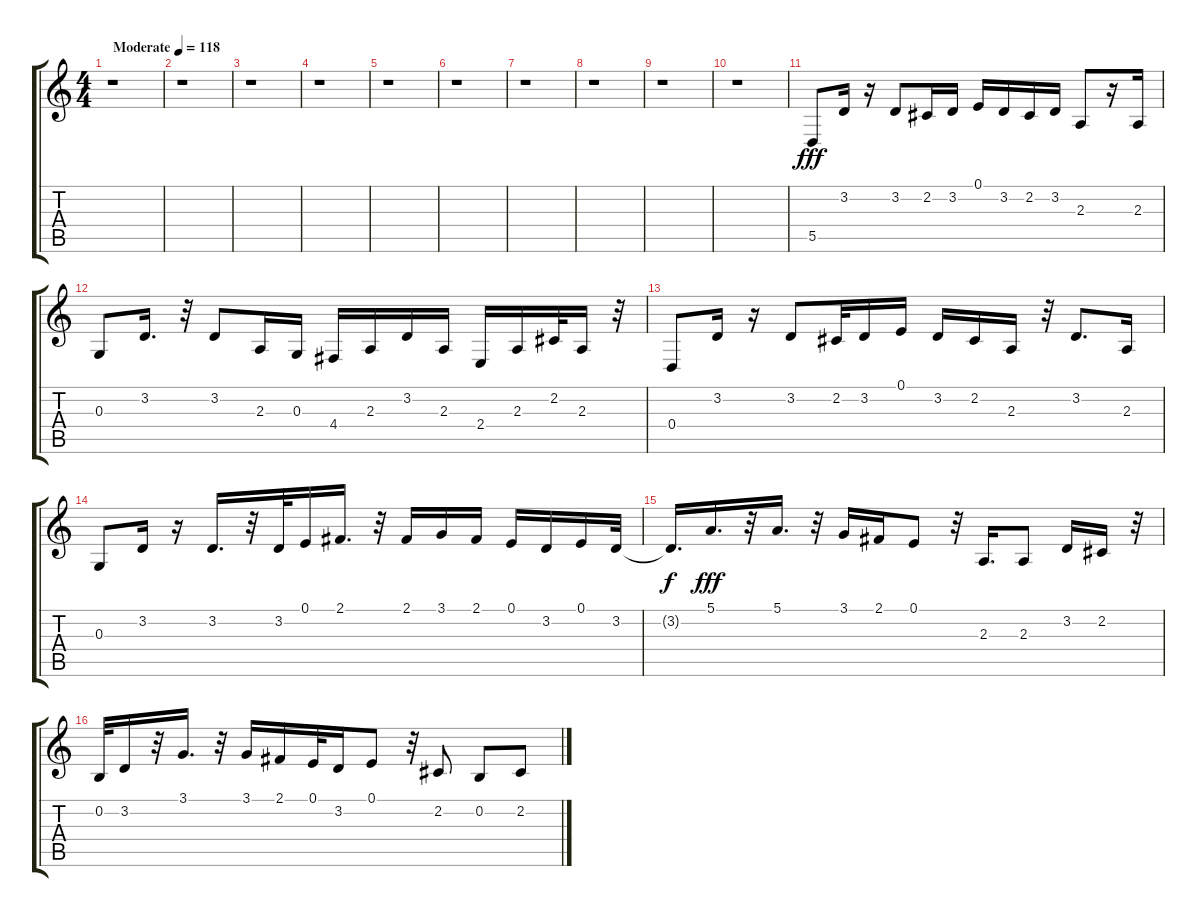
\track "" {instrument stringensemble1}
\staff {score tabs}
\tuning (E4 B3 G3 D3 A2 E2) {hide}
\ts (4 4)
\tempo (118 "Moderate")
\clef g2
\ks c
r.1{dy fff instrument stringensemble1} |
r.1 |
r.1 |
r.1 |
r.1 |
r.1 |
r.1 |
r.1 |
r.1 |
r.1 |
5.5.8 3.2.16 r.16 3.2.8 2.2.16 3.2.16 0.1.16 3.2.16 2.2.16 3.2.16 2.3.8 r.16 2.3.16 |
0.3.8 3.2.16{d} r.32 3.2.8 2.3.16 0.3.16 4.4.16 2.3.16 3.2.16 2.3.16 2.4.16 2.3.16 2.2.32 2.3.16 r.32 |
0.4.8 3.2.16 r.16 3.2.8 2.2.32 3.2.16 0.1.16 3.2.16 2.2.16 2.3.16 r.32 3.2.8{d} 2.3.16 |
0.3.8 3.2.16 r.16 3.2.16{d} r.32 3.2.32 0.1.16 2.1.16{d} r.32 2.1.16 3.1.16 2.1.16 0.1.16 3.2.16 0.1.16 3.2.32 |
3.2{t}.16{d dy f} 5.1.16{d dy fff} r.32 5.1.16{d} r.32 3.1.16 2.1.16 0.1.8 r.32 2.3.16{d} 2.3.8 3.2.16 2.2.16 r.32 |
0.2.32 3.2.16 r.32 3.1.16{d} r.32 3.1.16 2.1.16 0.1.32 3.2.16 0.1.8 r.32 2.2.8 0.2.8 2.2.8
